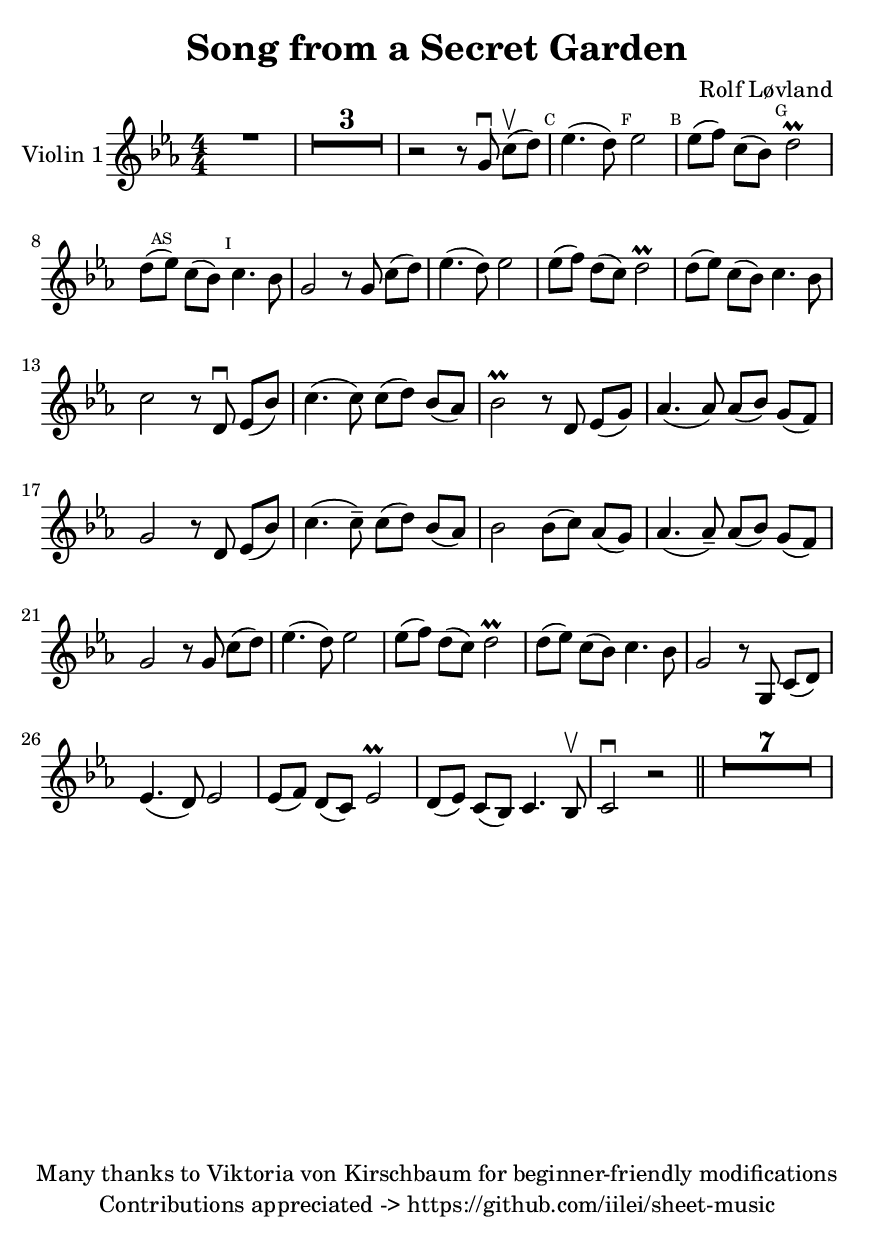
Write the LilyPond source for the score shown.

\version "2.18.2"
% https://www.hacklily.org/?edit=iilei/sheet-music/Song_from_a_Secret_Garden.ly

\header {
  title = "Song from a Secret Garden"
  composer = "Rolf Løvland"
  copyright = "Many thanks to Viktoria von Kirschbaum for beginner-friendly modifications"
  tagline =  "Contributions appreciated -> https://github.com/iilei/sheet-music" 
}

\paper {fonts = #
        (make-pango-font-tree
         "Century Schoolbook L"
         "Century Schoolbook L"
         "Century Schoolbook L"
         (/ (* staff-height pt) 2.5))

    #(set-paper-size "a5")
}

global = {
    \time 4/4
}


\score {
  \new StaffGroup \relative a' {
    \set Staff.instrumentName = #"Violin 1"
    \override Glissando.style = #'trill

    % "b" Symbole auf Notenlinen => Ton wird eine halbe Note tiefer gespielt
    \set Staff.keySignature = #`(((0 . 6) . ,FLAT)
                               ((0 . 9) . ,FLAT)
                               ((0 . 5) . ,FLAT)
                              )
    \compressFullBarRests
    \numericTimeSignature
    \override MultiMeasureRest.expand-limit = #2
    \override MultiMeasureRest.staff-position = #2
    \omit Accidental  % omit natural marks (Auflösungszeichen) - alternativ: b8 -> bes8

     R1 |
     R1*3 |
     r2 r8 g\downbow c[\upbow(d)] |
     % Frage; ist in der handschriftichen Fassung ein "C" über dem Notenkopf? Dann ein "F" und "B" ?
     % sind dafür ausdruckelemente (http://lilypond.org/doc/v2.19/Documentation/notation/expressive-marks-attached-to-notes)
     % oder simple Textartige Zeichen (http://lilypond.org/doc/v2.18/Documentation/notation/writing-text#text-marks) 
     % angemessen?
     \mark \markup { \teeny C } e4.( d8) \mark \markup { \teeny F }  e2 |
     \mark \markup { \teeny B } e8[( f8)] c8[( b8)]  \mark \markup { \teeny G } d2\prall |
      % ende der ersten reihe

      d8[(\mark \markup { \teeny AS }  e8)] c8[( b8)] \mark \markup { \teeny I } c4. b8 |
      g2 r8 g8 c8[( d8)] |
      e4.( d8) e2 |
      e8[( f8)] d8[( c8)] d2\prall 
      % ende der zweiten reihe

      d8[(e8)] c8[( b8)] c4. b8 |
      c2 r8 d,\downbow e[(b')] |
      c4.( c8) c8( d8) b[( a)]
       % ende der dritten reihe
 
      b2\prall r8 d, e[( g)]
      a4.( a8) a8[( b8)] g8[( f8)]
      g2 r8 d8 e[( b')]
       % ende der vierten reihe

      % http://lilypond.org/doc/v2.19/Documentation/notation/expressive-marks-attached-to-notes
      % tenuto => -- => strich über notenkpf / Artikulationszeichen
      c4.(c8--) c[( d)] b[( a)] |
      b2 b8[( c)] a[( g)] |
      a4.( a8--) a8[( b)] g8[( f)]
       % ende der fünften reihe

      g2 r8 g8 c[( d)] |
      e4.( d8) e2 |
      e8[(f )] d[( c)] d2\prall
      % ende der sechsten reihe

      d8[(e)] c[(b)] c4. b8 |
      g2 r8 g,8 c8[( d)]
      e4.( d8) e2 |
      e8[( f)] d[( c)] e2\prall | % "Prall" unter dem Notenkopf möglich?
      % ende der siebenten reihe

      d8[( e)] c[( b)] c4. b8 \upbow |
      c2 \downbow r2 \bar "||"  |
      R1*7 

    }
}